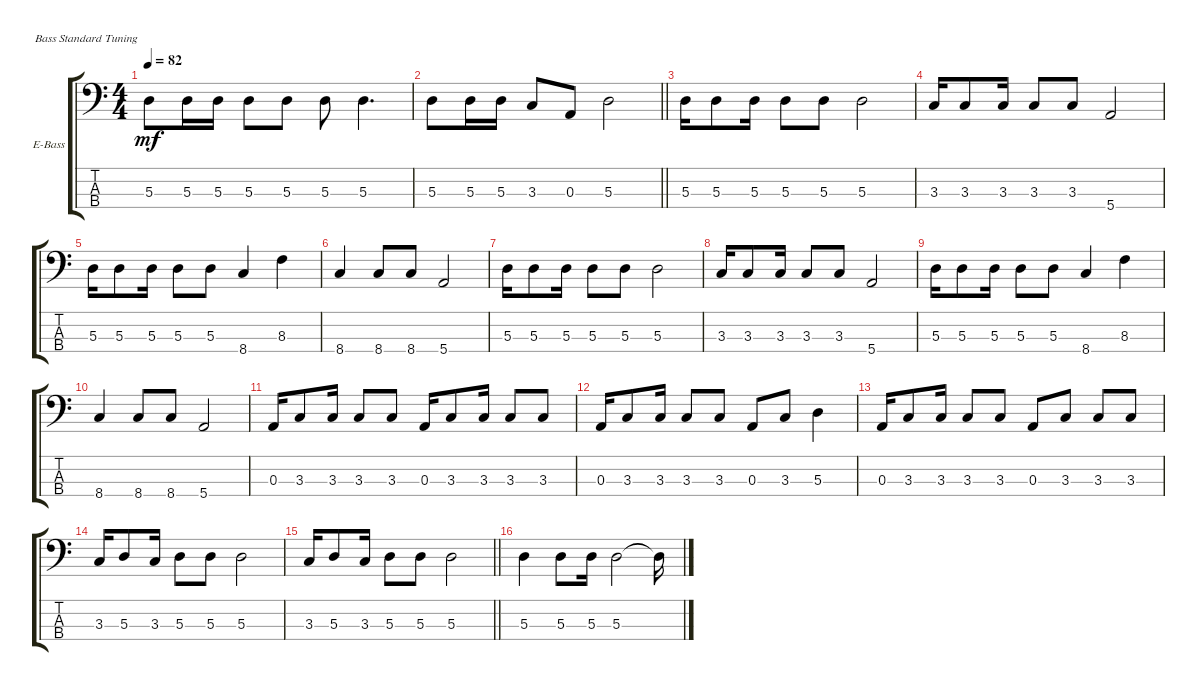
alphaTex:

\bracketExtendMode groupsimilarinstruments
\firstSystemTrackNameOrientation horizontal
\otherSystemsTrackNameOrientation horizontal
\track ("Electric Bass" "E-Bass") {multiBarRest instrument electricbassfinger}
\staff {score tabs}
\tuning (G2 D2 A1 E1)
\ts (4 4)
\tempo 82
\clef f4
\ks c
5.3.8{dy mf} 5.3.16 5.3.16 5.3.8 5.3.8 5.3.8 5.3.4{d} |
\barLineRight lightlight
5.3.8 5.3.16 5.3.16 3.3.8 0.3.8 5.3.2 |
5.3.16 5.3.8 5.3.16 5.3.8 5.3.8 5.3.2 |
3.3.16 3.3.8 3.3.16 3.3.8 3.3.8 5.4.2 |
5.3.16 5.3.8 5.3.16 5.3.8 5.3.8 8.4.4 8.3.4 |
8.4.4 8.4.8 8.4.8 5.4.2 |
5.3.16 5.3.8 5.3.16 5.3.8 5.3.8 5.3.2 |
3.3.16 3.3.8 3.3.16 3.3.8 3.3.8 5.4.2 |
5.3.16 5.3.8 5.3.16 5.3.8 5.3.8 8.4.4 8.3.4 |
8.4.4 8.4.8 8.4.8 5.4.2 |
0.3.16 3.3.8 3.3.16 3.3.8 3.3.8 0.3.16 3.3.8 3.3.16 3.3.8 3.3.8 |
0.3.16 3.3.8 3.3.16 3.3.8 3.3.8 0.3.8 3.3.8 5.3.4 |
0.3.16 3.3.8 3.3.16 3.3.8 3.3.8 0.3.8 3.3.8 3.3.8 3.3.8 |
3.3.16 5.3.8 3.3.16 5.3.8 5.3.8 5.3.2 |
\barLineRight lightlight
3.3.16 5.3.8 3.3.16 5.3.8 5.3.8 5.3.2 |
5.3.4 5.3.8 5.3.16 5.3.2 5.3{t}.16
